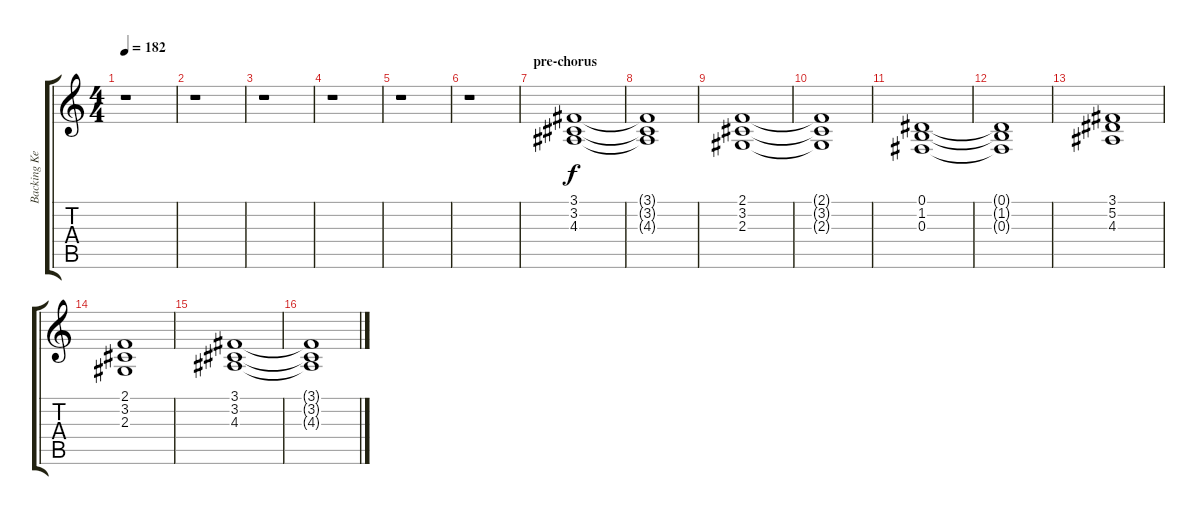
\track ("Backing Keyboards" "Backing Ke") {instrument stringensemble1}
\staff {score tabs}
\tuning (Eb4 Bb3 Gb3 Db3 Ab2 Eb2) {hide}
\ts (4 4)
\tempo 182
\clef g2
\ks c
r.1{dy f} |
r.1 |
r.1 |
r.1 |
r.1 |
r.1 |
\section ("" "pre-chorus")
(3.1 3.2 4.3).1 |
(3.1{t} 3.2{t} 4.3{t}).1 |
(2.1 3.2 2.3).1 |
(2.1{t} 3.2{t} 2.3{t}).1 |
(0.1 1.2 0.3).1 |
(0.1{t} 1.2{t} 0.3{t}).1 |
(3.1 5.2 4.3).1 |
(2.1 3.2 2.3).1 |
(3.1 3.2 4.3).1 |
(3.1{t} 3.2{t} 4.3{t}).1
